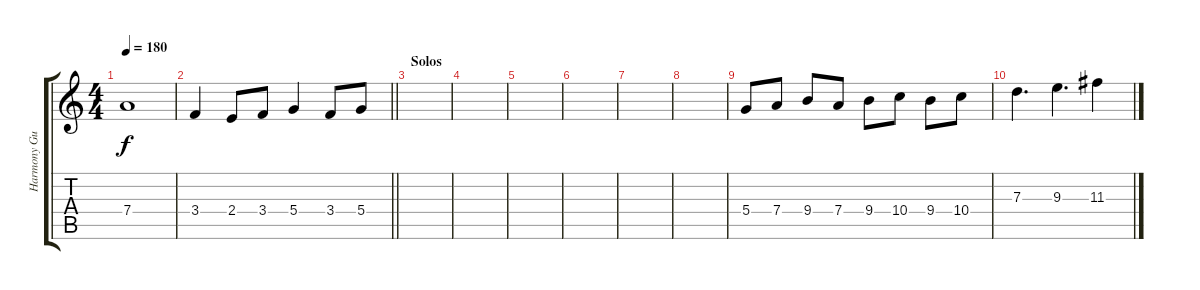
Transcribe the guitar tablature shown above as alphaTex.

\track ("Harmony Guitar" "Harmony Gu") {instrument distortionguitar}
\staff {score tabs}
\tuning (E4 B3 G3 D3 A2 E2) {hide}
\ts (4 4)
\tempo 180
\clef g2
\ks c
7.4.1{dy f} |
\barLineRight lightlight
3.4.4 2.4.8 3.4.8 5.4.4 3.4.8 5.4.8 |
\section ("" "Solos")
|
|
|
|
|
|
5.4.8 7.4.8 9.4.8 7.4.8 9.4.8 10.4.8 9.4.8 10.4.8 |
7.3.4{d} 9.3.4{d} 11.3.4
